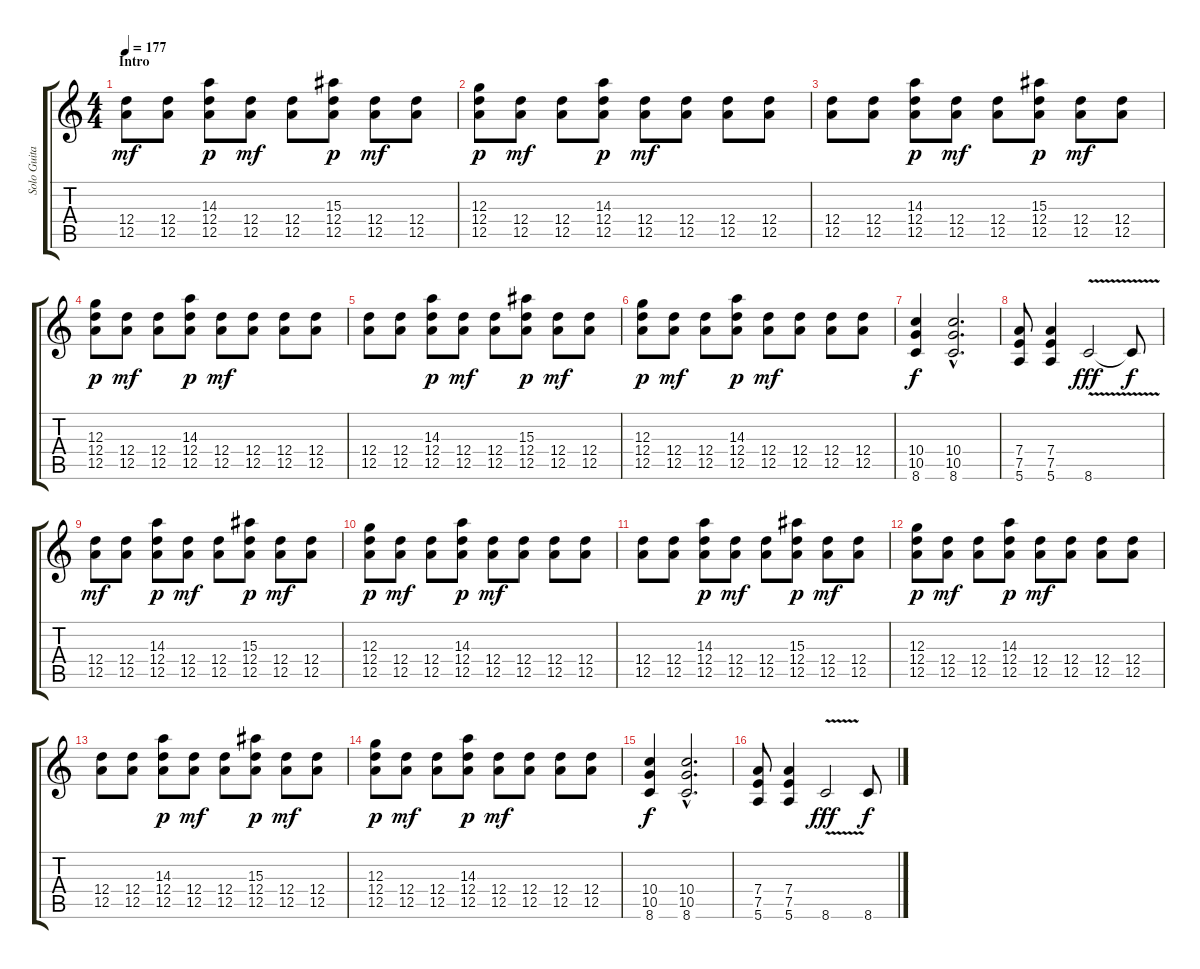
\track ("Solo Guitar" "Solo Guita") {instrument distortionguitar}
\staff {score tabs}
\tuning (E4 B3 G3 D3 A2 E2) {hide}
\ts (4 4)
\section ("" "Intro ")
\tempo 177
\clef g2
\ks c
(12.4 12.5).8{dy mf instrument distortionguitar} (12.4 12.5).8 (14.3 12.4 12.5).8{dy p} (12.4 12.5).8{dy mf} (12.4 12.5).8 (15.3 12.4 12.5).8{dy p} (12.4 12.5).8{dy mf} (12.4 12.5).8 |
(12.3 12.4 12.5).8{dy p} (12.4 12.5).8{dy mf} (12.4 12.5).8 (14.3 12.4 12.5).8{dy p} (12.4 12.5).8{dy mf} (12.4 12.5).8 (12.4 12.5).8 (12.4 12.5).8 |
(12.4 12.5).8 (12.4 12.5).8 (14.3 12.4 12.5).8{dy p} (12.4 12.5).8{dy mf} (12.4 12.5).8 (15.3 12.4 12.5).8{dy p} (12.4 12.5).8{dy mf} (12.4 12.5).8 |
(12.3 12.4 12.5).8{dy p} (12.4 12.5).8{dy mf} (12.4 12.5).8 (14.3 12.4 12.5).8{dy p} (12.4 12.5).8{dy mf} (12.4 12.5).8 (12.4 12.5).8 (12.4 12.5).8 |
(12.4 12.5).8 (12.4 12.5).8 (14.3 12.4 12.5).8{dy p} (12.4 12.5).8{dy mf} (12.4 12.5).8 (15.3 12.4 12.5).8{dy p} (12.4 12.5).8{dy mf} (12.4 12.5).8 |
(12.3 12.4 12.5).8{dy p} (12.4 12.5).8{dy mf} (12.4 12.5).8 (14.3 12.4 12.5).8{dy p} (12.4 12.5).8{dy mf} (12.4 12.5).8 (12.4 12.5).8 (12.4 12.5).8 |
(10.4 10.5 8.6).4{dy f} (10.4{hac} 10.5{hac} 8.6{hac}).2{d} |
(7.4 7.5 5.6).8 (7.4 7.5 5.6).4 8.6{v}.2{dy fff} 8.6{t}.8{dy f} |
(12.4 12.5).8{dy mf} (12.4 12.5).8 (14.3 12.4 12.5).8{dy p} (12.4 12.5).8{dy mf} (12.4 12.5).8 (15.3 12.4 12.5).8{dy p} (12.4 12.5).8{dy mf} (12.4 12.5).8 |
(12.3 12.4 12.5).8{dy p} (12.4 12.5).8{dy mf} (12.4 12.5).8 (14.3 12.4 12.5).8{dy p} (12.4 12.5).8{dy mf} (12.4 12.5).8 (12.4 12.5).8 (12.4 12.5).8 |
(12.4 12.5).8 (12.4 12.5).8 (14.3 12.4 12.5).8{dy p} (12.4 12.5).8{dy mf} (12.4 12.5).8 (15.3 12.4 12.5).8{dy p} (12.4 12.5).8{dy mf} (12.4 12.5).8 |
(12.3 12.4 12.5).8{dy p} (12.4 12.5).8{dy mf} (12.4 12.5).8 (14.3 12.4 12.5).8{dy p} (12.4 12.5).8{dy mf} (12.4 12.5).8 (12.4 12.5).8 (12.4 12.5).8 |
(12.4 12.5).8 (12.4 12.5).8 (14.3 12.4 12.5).8{dy p} (12.4 12.5).8{dy mf} (12.4 12.5).8 (15.3 12.4 12.5).8{dy p} (12.4 12.5).8{dy mf} (12.4 12.5).8 |
(12.3 12.4 12.5).8{dy p} (12.4 12.5).8{dy mf} (12.4 12.5).8 (14.3 12.4 12.5).8{dy p} (12.4 12.5).8{dy mf} (12.4 12.5).8 (12.4 12.5).8 (12.4 12.5).8 |
(10.4 10.5 8.6).4{dy f} (10.4{hac} 10.5{hac} 8.6{hac}).2{d} |
(7.4 7.5 5.6).8 (7.4 7.5 5.6).4 8.6{v}.2{dy fff} 8.6{ss}.8{dy f}
